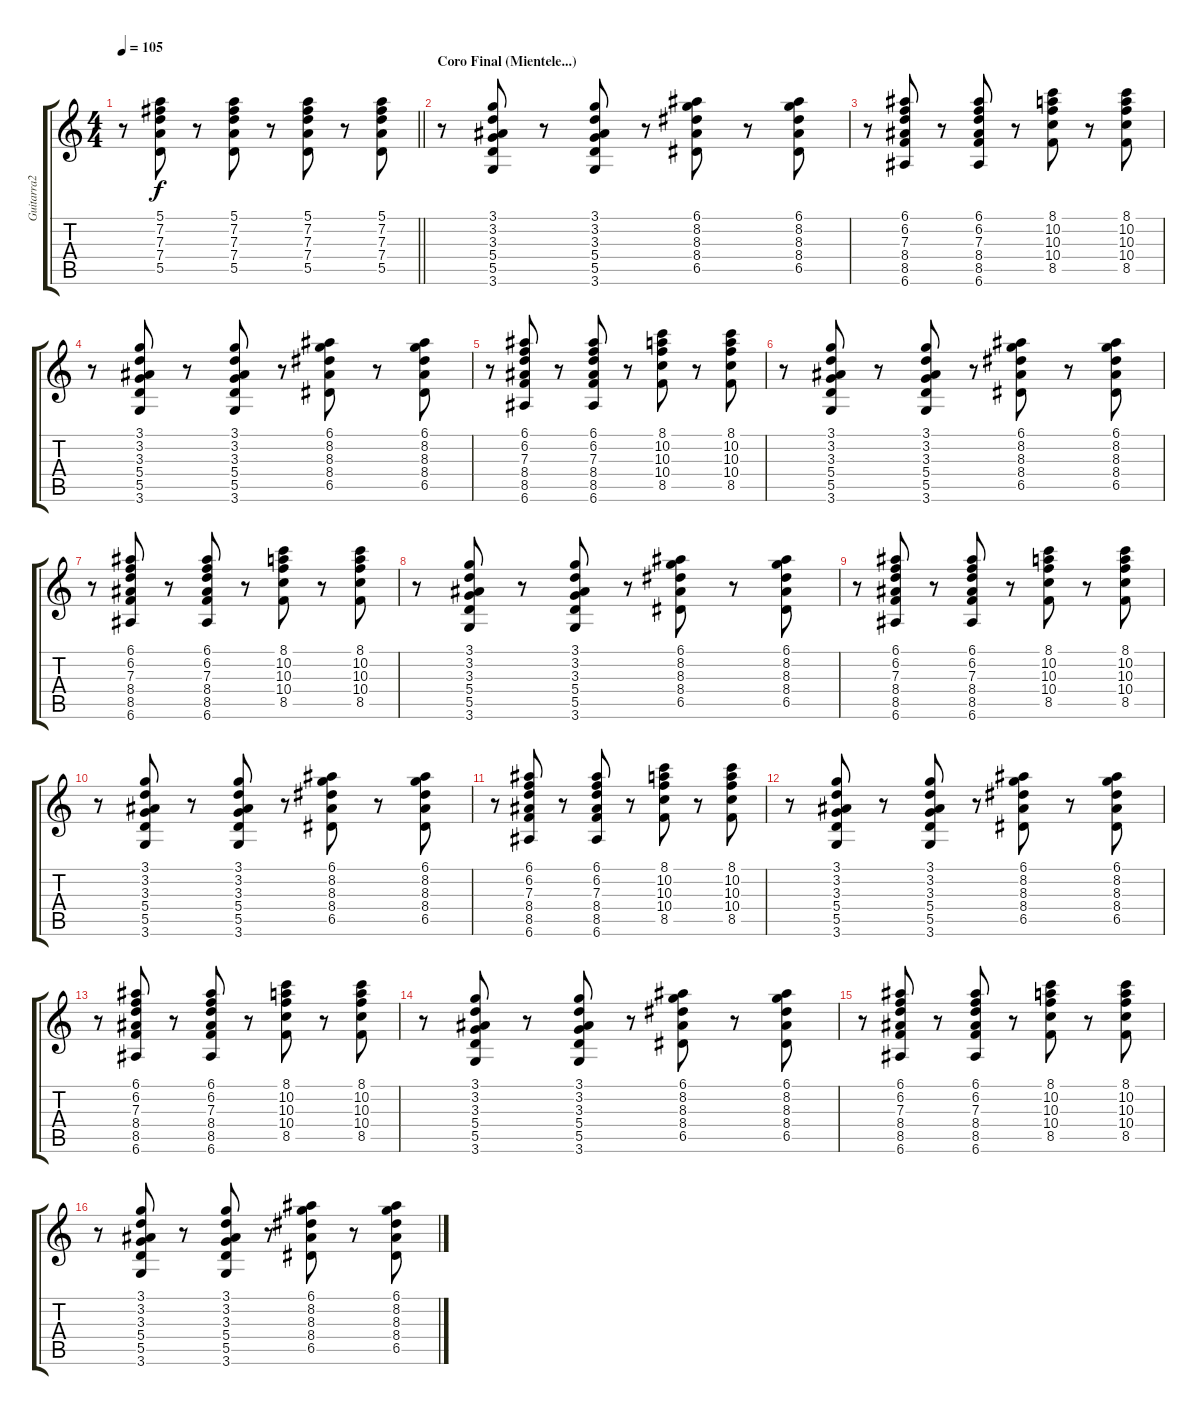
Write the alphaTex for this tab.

\track ("Guitarra2" "Guitarra2") {instrument distortionguitar}
\staff {score tabs}
\tuning (E4 B3 G3 D3 A2 E2) {hide}
\ts (4 4)
\tempo 105
\clef g2
\barLineRight lightlight
\ks c
r.8{dy f} (5.1 7.2 7.3 7.4 5.5).8 r.8 (5.1 7.2 7.3 7.4 5.5).8 r.8 (5.1 7.2 7.3 7.4 5.5).8 r.8 (5.1 7.2 7.3 7.4 5.5).8 |
\section ("" "Coro Final (Mientele...)")
r.8 (3.1 3.2 3.3 5.4 5.5 3.6).8 r.8 (3.1 3.2 3.3 5.4 5.5 3.6).8 r.8 (6.1 8.2 8.3 8.4 6.5).8 r.8 (6.1 8.2 8.3 8.4 6.5).8 |
r.8 (6.1 6.2 7.3 8.4 8.5 6.6).8 r.8 (6.1 6.2 7.3 8.4 8.5 6.6).8 r.8 (8.1 10.2 10.3 10.4 8.5).8 r.8 (8.1 10.2 10.3 10.4 8.5).8 |
r.8 (3.1 3.2 3.3 5.4 5.5 3.6).8 r.8 (3.1 3.2 3.3 5.4 5.5 3.6).8 r.8 (6.1 8.2 8.3 8.4 6.5).8 r.8 (6.1 8.2 8.3 8.4 6.5).8 |
r.8 (6.1 6.2 7.3 8.4 8.5 6.6).8 r.8 (6.1 6.2 7.3 8.4 8.5 6.6).8 r.8 (8.1 10.2 10.3 10.4 8.5).8 r.8 (8.1 10.2 10.3 10.4 8.5).8 |
r.8 (3.1 3.2 3.3 5.4 5.5 3.6).8 r.8 (3.1 3.2 3.3 5.4 5.5 3.6).8 r.8 (6.1 8.2 8.3 8.4 6.5).8 r.8 (6.1 8.2 8.3 8.4 6.5).8 |
r.8 (6.1 6.2 7.3 8.4 8.5 6.6).8 r.8 (6.1 6.2 7.3 8.4 8.5 6.6).8 r.8 (8.1 10.2 10.3 10.4 8.5).8 r.8 (8.1 10.2 10.3 10.4 8.5).8 |
r.8 (3.1 3.2 3.3 5.4 5.5 3.6).8 r.8 (3.1 3.2 3.3 5.4 5.5 3.6).8 r.8 (6.1 8.2 8.3 8.4 6.5).8 r.8 (6.1 8.2 8.3 8.4 6.5).8 |
r.8 (6.1 6.2 7.3 8.4 8.5 6.6).8 r.8 (6.1 6.2 7.3 8.4 8.5 6.6).8 r.8 (8.1 10.2 10.3 10.4 8.5).8 r.8 (8.1 10.2 10.3 10.4 8.5).8 |
r.8 (3.1 3.2 3.3 5.4 5.5 3.6).8 r.8 (3.1 3.2 3.3 5.4 5.5 3.6).8 r.8 (6.1 8.2 8.3 8.4 6.5).8 r.8 (6.1 8.2 8.3 8.4 6.5).8 |
r.8 (6.1 6.2 7.3 8.4 8.5 6.6).8 r.8 (6.1 6.2 7.3 8.4 8.5 6.6).8 r.8 (8.1 10.2 10.3 10.4 8.5).8 r.8 (8.1 10.2 10.3 10.4 8.5).8 |
r.8 (3.1 3.2 3.3 5.4 5.5 3.6).8 r.8 (3.1 3.2 3.3 5.4 5.5 3.6).8 r.8 (6.1 8.2 8.3 8.4 6.5).8 r.8 (6.1 8.2 8.3 8.4 6.5).8 |
r.8 (6.1 6.2 7.3 8.4 8.5 6.6).8 r.8 (6.1 6.2 7.3 8.4 8.5 6.6).8 r.8 (8.1 10.2 10.3 10.4 8.5).8 r.8 (8.1 10.2 10.3 10.4 8.5).8 |
r.8 (3.1 3.2 3.3 5.4 5.5 3.6).8 r.8 (3.1 3.2 3.3 5.4 5.5 3.6).8 r.8 (6.1 8.2 8.3 8.4 6.5).8 r.8 (6.1 8.2 8.3 8.4 6.5).8 |
r.8 (6.1 6.2 7.3 8.4 8.5 6.6).8 r.8 (6.1 6.2 7.3 8.4 8.5 6.6).8 r.8 (8.1 10.2 10.3 10.4 8.5).8 r.8 (8.1 10.2 10.3 10.4 8.5).8 |
r.8 (3.1 3.2 3.3 5.4 5.5 3.6).8 r.8 (3.1 3.2 3.3 5.4 5.5 3.6).8 r.8 (6.1 8.2 8.3 8.4 6.5).8 r.8 (6.1 8.2 8.3 8.4 6.5).8
